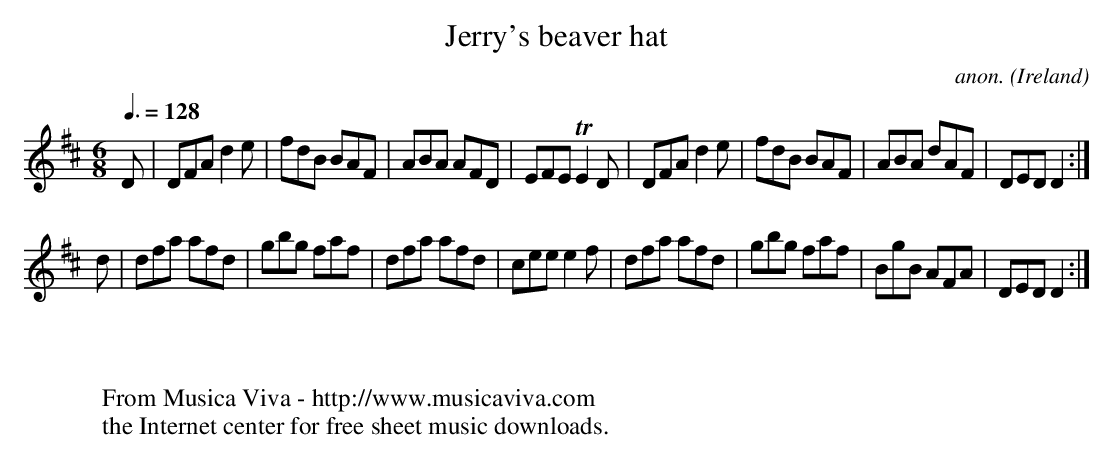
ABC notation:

X:1
T:Jerry's beaver hat
C:anon.
O:Ireland
M:6/8
L:1/8
Q:3/8=128
K:D
D|DFA d2e|fdB BAF|ABA AFD|EFE TE2D|DFA d2e|fdB BAF|ABA dAF|DED D2:|
d|dfa afd|gbg faf|dfa afd|cee e2f|dfa afd|gbg faf|BgB AFA|DEDD2:|
W:
W:
W: From Musica Viva - http://www.musicaviva.com
W: the Internet center for free sheet music downloads.
